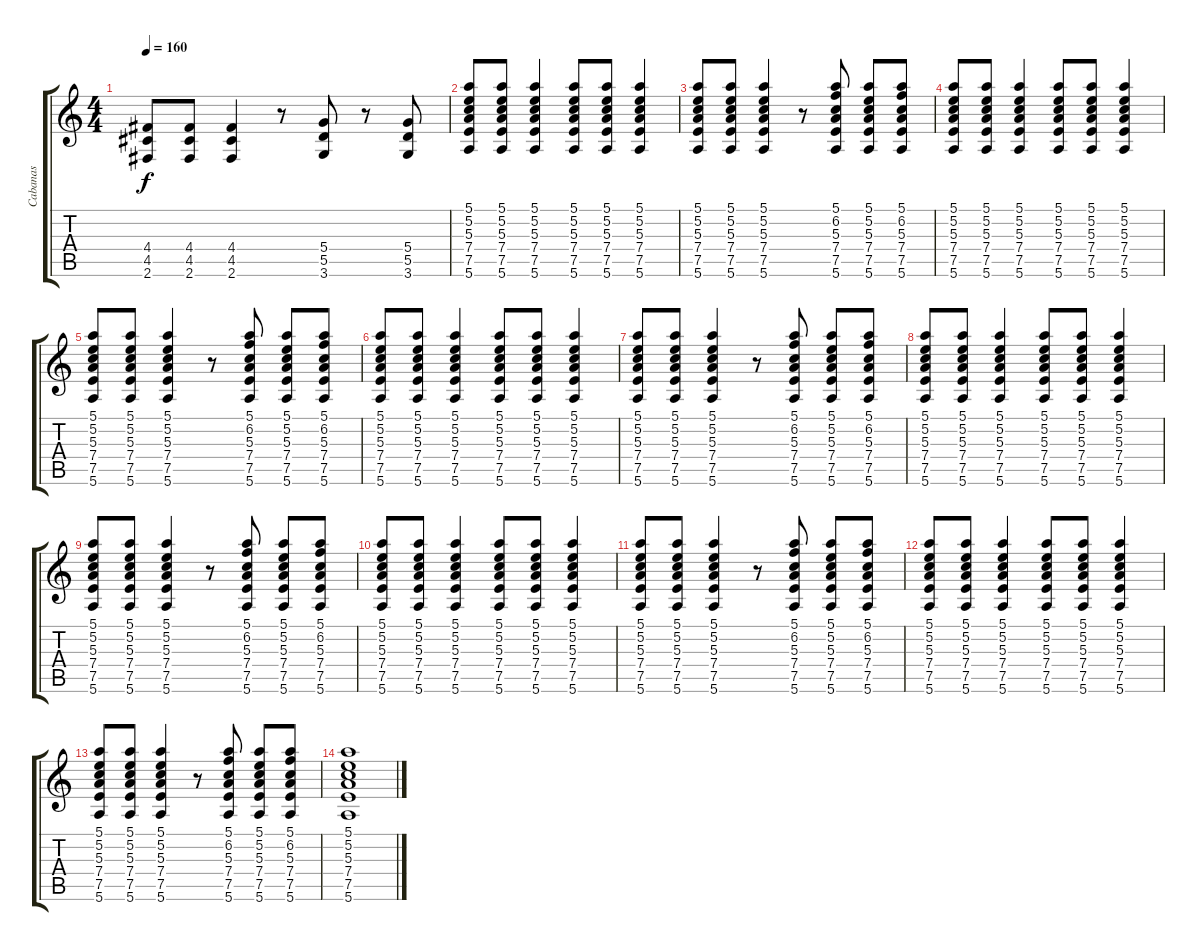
\track ("Cabanas" "Cabanas") {instrument overdrivenguitar}
\staff {score tabs}
\tuning (E4 B3 G3 D3 A2 E2) {hide}
\ts (4 4)
\tempo 160
\clef g2
\ks c
(4.4 4.5 2.6).8{dy f} (4.4 4.5 2.6).8 (4.4 4.5 2.6).4 r.8 (5.4 5.5 3.6).8 r.8 (5.4 5.5 3.6).8 |
(5.1 5.2 5.3 7.4 7.5 5.6).8 (5.1 5.2 5.3 7.4 7.5 5.6).8 (5.1 5.2 5.3 7.4 7.5 5.6).4 (5.1 5.2 5.3 7.4 7.5 5.6).8 (5.1 5.2 5.3 7.4 7.5 5.6).8 (5.1 5.2 5.3 7.4 7.5 5.6).4 |
(5.1 5.2 5.3 7.4 7.5 5.6).8 (5.1 5.2 5.3 7.4 7.5 5.6).8 (5.1 5.2 5.3 7.4 7.5 5.6).4 r.8 (5.1 6.2 5.3 7.4 7.5 5.6).8 (5.1 5.2 5.3 7.4 7.5 5.6).8 (5.1 6.2 5.3 7.4 7.5 5.6).8 |
(5.1 5.2 5.3 7.4 7.5 5.6).8 (5.1 5.2 5.3 7.4 7.5 5.6).8 (5.1 5.2 5.3 7.4 7.5 5.6).4 (5.1 5.2 5.3 7.4 7.5 5.6).8 (5.1 5.2 5.3 7.4 7.5 5.6).8 (5.1 5.2 5.3 7.4 7.5 5.6).4 |
(5.1 5.2 5.3 7.4 7.5 5.6).8 (5.1 5.2 5.3 7.4 7.5 5.6).8 (5.1 5.2 5.3 7.4 7.5 5.6).4 r.8 (5.1 6.2 5.3 7.4 7.5 5.6).8 (5.1 5.2 5.3 7.4 7.5 5.6).8 (5.1 6.2 5.3 7.4 7.5 5.6).8 |
(5.1 5.2 5.3 7.4 7.5 5.6).8 (5.1 5.2 5.3 7.4 7.5 5.6).8 (5.1 5.2 5.3 7.4 7.5 5.6).4 (5.1 5.2 5.3 7.4 7.5 5.6).8 (5.1 5.2 5.3 7.4 7.5 5.6).8 (5.1 5.2 5.3 7.4 7.5 5.6).4 |
(5.1 5.2 5.3 7.4 7.5 5.6).8 (5.1 5.2 5.3 7.4 7.5 5.6).8 (5.1 5.2 5.3 7.4 7.5 5.6).4 r.8 (5.1 6.2 5.3 7.4 7.5 5.6).8 (5.1 5.2 5.3 7.4 7.5 5.6).8 (5.1 6.2 5.3 7.4 7.5 5.6).8 |
(5.1 5.2 5.3 7.4 7.5 5.6).8 (5.1 5.2 5.3 7.4 7.5 5.6).8 (5.1 5.2 5.3 7.4 7.5 5.6).4 (5.1 5.2 5.3 7.4 7.5 5.6).8 (5.1 5.2 5.3 7.4 7.5 5.6).8 (5.1 5.2 5.3 7.4 7.5 5.6).4 |
(5.1 5.2 5.3 7.4 7.5 5.6).8 (5.1 5.2 5.3 7.4 7.5 5.6).8 (5.1 5.2 5.3 7.4 7.5 5.6).4 r.8 (5.1 6.2 5.3 7.4 7.5 5.6).8 (5.1 5.2 5.3 7.4 7.5 5.6).8 (5.1 6.2 5.3 7.4 7.5 5.6).8 |
(5.1 5.2 5.3 7.4 7.5 5.6).8 (5.1 5.2 5.3 7.4 7.5 5.6).8 (5.1 5.2 5.3 7.4 7.5 5.6).4 (5.1 5.2 5.3 7.4 7.5 5.6).8 (5.1 5.2 5.3 7.4 7.5 5.6).8 (5.1 5.2 5.3 7.4 7.5 5.6).4 |
(5.1 5.2 5.3 7.4 7.5 5.6).8 (5.1 5.2 5.3 7.4 7.5 5.6).8 (5.1 5.2 5.3 7.4 7.5 5.6).4 r.8 (5.1 6.2 5.3 7.4 7.5 5.6).8 (5.1 5.2 5.3 7.4 7.5 5.6).8 (5.1 6.2 5.3 7.4 7.5 5.6).8 |
(5.1 5.2 5.3 7.4 7.5 5.6).8 (5.1 5.2 5.3 7.4 7.5 5.6).8 (5.1 5.2 5.3 7.4 7.5 5.6).4 (5.1 5.2 5.3 7.4 7.5 5.6).8 (5.1 5.2 5.3 7.4 7.5 5.6).8 (5.1 5.2 5.3 7.4 7.5 5.6).4 |
(5.1 5.2 5.3 7.4 7.5 5.6).8 (5.1 5.2 5.3 7.4 7.5 5.6).8 (5.1 5.2 5.3 7.4 7.5 5.6).4 r.8 (5.1 6.2 5.3 7.4 7.5 5.6).8 (5.1 5.2 5.3 7.4 7.5 5.6).8 (5.1 6.2 5.3 7.4 7.5 5.6).8 |
(5.1 5.2 5.3 7.4 7.5 5.6).1
